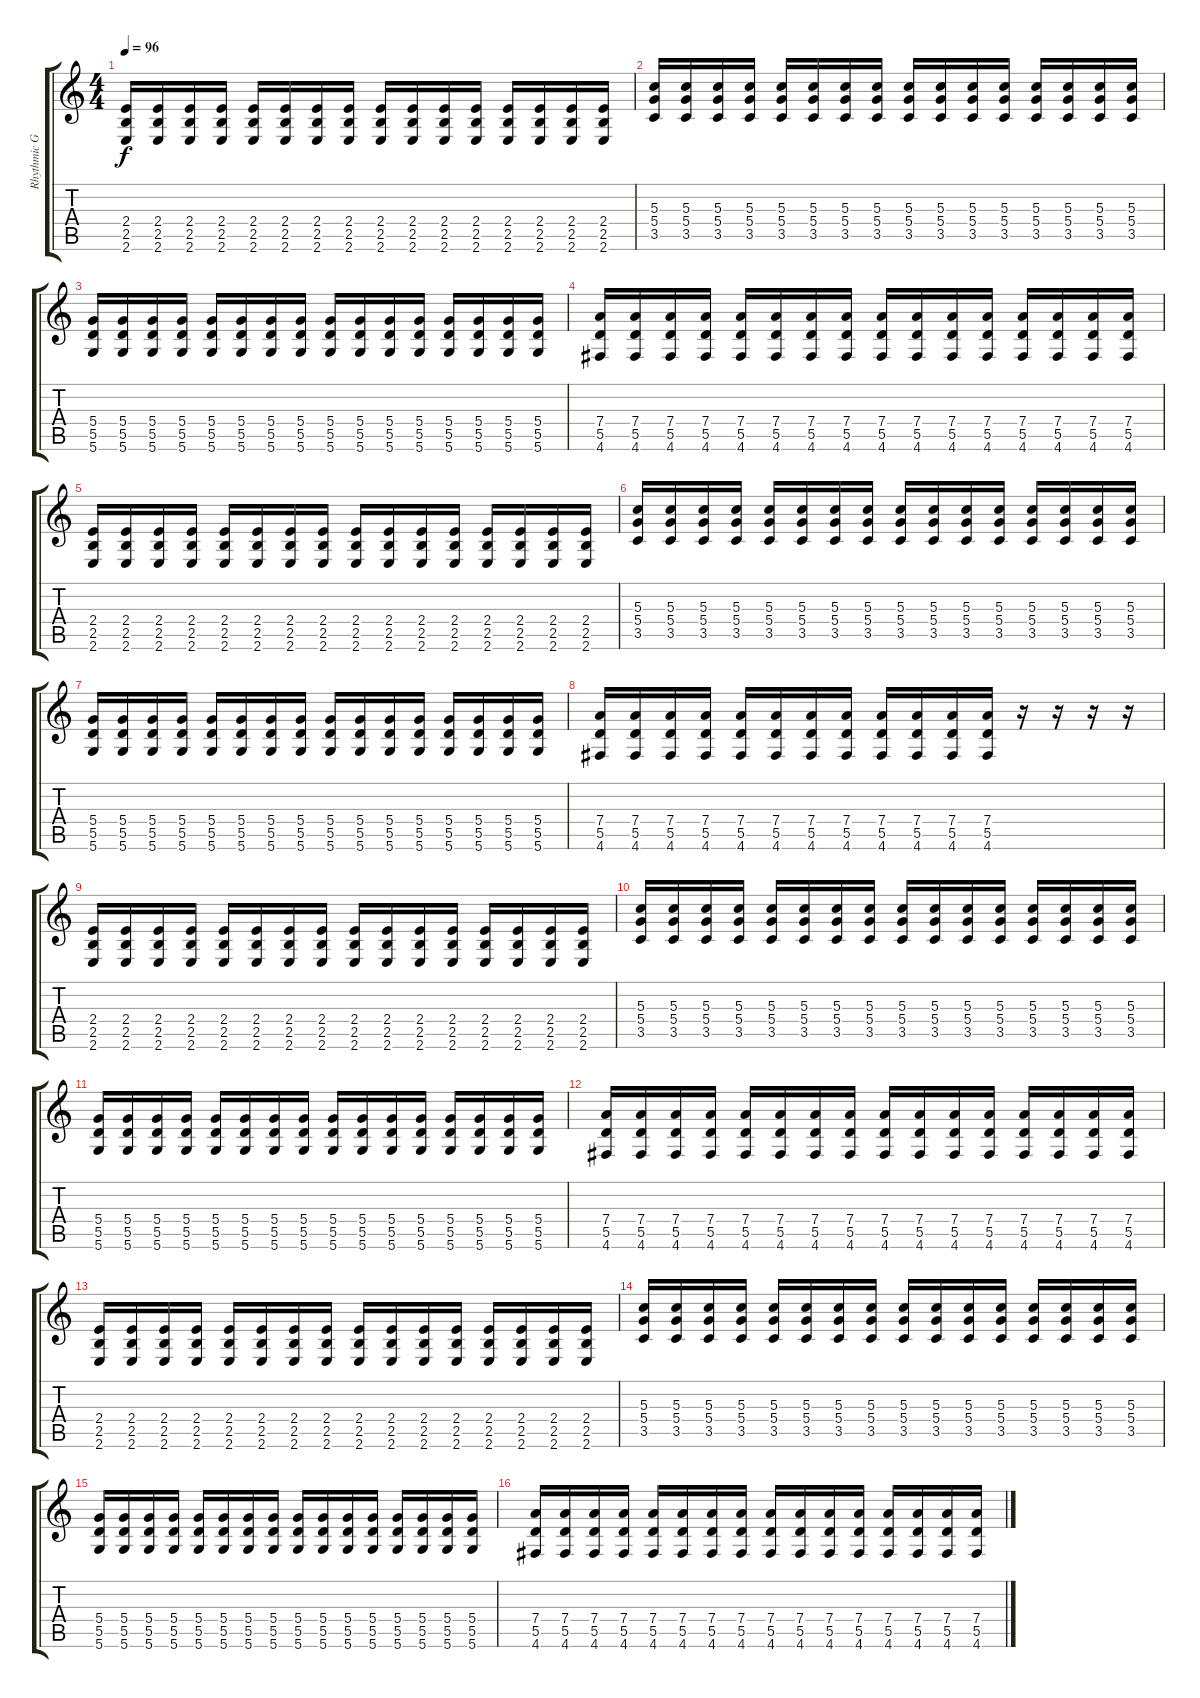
\track ("Rhythmic Guitar" "Rhythmic G") {instrument distortionguitar}
\staff {score tabs}
\tuning (E4 B3 G3 D3 A2 D2) {hide}
\ts (4 4)
\tempo 96
\clef g2
\ks c
(2.4 2.5 2.6).16{dy f} (2.4 2.5 2.6).16 (2.4 2.5 2.6).16 (2.4 2.5 2.6).16 (2.4 2.5 2.6).16 (2.4 2.5 2.6).16 (2.4 2.5 2.6).16 (2.4 2.5 2.6).16 (2.4 2.5 2.6).16 (2.4 2.5 2.6).16 (2.4 2.5 2.6).16 (2.4 2.5 2.6).16 (2.4 2.5 2.6).16 (2.4 2.5 2.6).16 (2.4 2.5 2.6).16 (2.4 2.5 2.6).16 |
(5.3 5.4 3.5).16 (5.3 5.4 3.5).16 (5.3 5.4 3.5).16 (5.3 5.4 3.5).16 (5.3 5.4 3.5).16 (5.3 5.4 3.5).16 (5.3 5.4 3.5).16 (5.3 5.4 3.5).16 (5.3 5.4 3.5).16 (5.3 5.4 3.5).16 (5.3 5.4 3.5).16 (5.3 5.4 3.5).16 (5.3 5.4 3.5).16 (5.3 5.4 3.5).16 (5.3 5.4 3.5).16 (5.3 5.4 3.5).16 |
(5.4 5.5 5.6).16 (5.4 5.5 5.6).16 (5.4 5.5 5.6).16 (5.4 5.5 5.6).16 (5.4 5.5 5.6).16 (5.4 5.5 5.6).16 (5.4 5.5 5.6).16 (5.4 5.5 5.6).16 (5.4 5.5 5.6).16 (5.4 5.5 5.6).16 (5.4 5.5 5.6).16 (5.4 5.5 5.6).16 (5.4 5.5 5.6).16 (5.4 5.5 5.6).16 (5.4 5.5 5.6).16 (5.4 5.5 5.6).16 |
(7.4 5.5 4.6).16 (7.4 5.5 4.6).16 (7.4 5.5 4.6).16 (7.4 5.5 4.6).16 (7.4 5.5 4.6).16 (7.4 5.5 4.6).16 (7.4 5.5 4.6).16 (7.4 5.5 4.6).16 (7.4 5.5 4.6).16 (7.4 5.5 4.6).16 (7.4 5.5 4.6).16 (7.4 5.5 4.6).16 (7.4 5.5 4.6).16 (7.4 5.5 4.6).16 (7.4 5.5 4.6).16 (7.4 5.5 4.6).16 |
(2.4 2.5 2.6).16 (2.4 2.5 2.6).16 (2.4 2.5 2.6).16 (2.4 2.5 2.6).16 (2.4 2.5 2.6).16 (2.4 2.5 2.6).16 (2.4 2.5 2.6).16 (2.4 2.5 2.6).16 (2.4 2.5 2.6).16 (2.4 2.5 2.6).16 (2.4 2.5 2.6).16 (2.4 2.5 2.6).16 (2.4 2.5 2.6).16 (2.4 2.5 2.6).16 (2.4 2.5 2.6).16 (2.4 2.5 2.6).16 |
(5.3 5.4 3.5).16 (5.3 5.4 3.5).16 (5.3 5.4 3.5).16 (5.3 5.4 3.5).16 (5.3 5.4 3.5).16 (5.3 5.4 3.5).16 (5.3 5.4 3.5).16 (5.3 5.4 3.5).16 (5.3 5.4 3.5).16 (5.3 5.4 3.5).16 (5.3 5.4 3.5).16 (5.3 5.4 3.5).16 (5.3 5.4 3.5).16 (5.3 5.4 3.5).16 (5.3 5.4 3.5).16 (5.3 5.4 3.5).16 |
(5.4 5.5 5.6).16 (5.4 5.5 5.6).16 (5.4 5.5 5.6).16 (5.4 5.5 5.6).16 (5.4 5.5 5.6).16 (5.4 5.5 5.6).16 (5.4 5.5 5.6).16 (5.4 5.5 5.6).16 (5.4 5.5 5.6).16 (5.4 5.5 5.6).16 (5.4 5.5 5.6).16 (5.4 5.5 5.6).16 (5.4 5.5 5.6).16 (5.4 5.5 5.6).16 (5.4 5.5 5.6).16 (5.4 5.5 5.6).16 |
(7.4 5.5 4.6).16 (7.4 5.5 4.6).16 (7.4 5.5 4.6).16 (7.4 5.5 4.6).16 (7.4 5.5 4.6).16 (7.4 5.5 4.6).16 (7.4 5.5 4.6).16 (7.4 5.5 4.6).16 (7.4 5.5 4.6).16 (7.4 5.5 4.6).16 (7.4 5.5 4.6).16 (7.4 5.5 4.6).16 r.16 r.16 r.16 r.16 |
(2.4 2.5 2.6).16 (2.4 2.5 2.6).16 (2.4 2.5 2.6).16 (2.4 2.5 2.6).16 (2.4 2.5 2.6).16 (2.4 2.5 2.6).16 (2.4 2.5 2.6).16 (2.4 2.5 2.6).16 (2.4 2.5 2.6).16 (2.4 2.5 2.6).16 (2.4 2.5 2.6).16 (2.4 2.5 2.6).16 (2.4 2.5 2.6).16 (2.4 2.5 2.6).16 (2.4 2.5 2.6).16 (2.4 2.5 2.6).16 |
(5.3 5.4 3.5).16 (5.3 5.4 3.5).16 (5.3 5.4 3.5).16 (5.3 5.4 3.5).16 (5.3 5.4 3.5).16 (5.3 5.4 3.5).16 (5.3 5.4 3.5).16 (5.3 5.4 3.5).16 (5.3 5.4 3.5).16 (5.3 5.4 3.5).16 (5.3 5.4 3.5).16 (5.3 5.4 3.5).16 (5.3 5.4 3.5).16 (5.3 5.4 3.5).16 (5.3 5.4 3.5).16 (5.3 5.4 3.5).16 |
(5.4 5.5 5.6).16 (5.4 5.5 5.6).16 (5.4 5.5 5.6).16 (5.4 5.5 5.6).16 (5.4 5.5 5.6).16 (5.4 5.5 5.6).16 (5.4 5.5 5.6).16 (5.4 5.5 5.6).16 (5.4 5.5 5.6).16 (5.4 5.5 5.6).16 (5.4 5.5 5.6).16 (5.4 5.5 5.6).16 (5.4 5.5 5.6).16 (5.4 5.5 5.6).16 (5.4 5.5 5.6).16 (5.4 5.5 5.6).16 |
(7.4 5.5 4.6).16 (7.4 5.5 4.6).16 (7.4 5.5 4.6).16 (7.4 5.5 4.6).16 (7.4 5.5 4.6).16 (7.4 5.5 4.6).16 (7.4 5.5 4.6).16 (7.4 5.5 4.6).16 (7.4 5.5 4.6).16 (7.4 5.5 4.6).16 (7.4 5.5 4.6).16 (7.4 5.5 4.6).16 (7.4 5.5 4.6).16 (7.4 5.5 4.6).16 (7.4 5.5 4.6).16 (7.4 5.5 4.6).16 |
(2.4 2.5 2.6).16 (2.4 2.5 2.6).16 (2.4 2.5 2.6).16 (2.4 2.5 2.6).16 (2.4 2.5 2.6).16 (2.4 2.5 2.6).16 (2.4 2.5 2.6).16 (2.4 2.5 2.6).16 (2.4 2.5 2.6).16 (2.4 2.5 2.6).16 (2.4 2.5 2.6).16 (2.4 2.5 2.6).16 (2.4 2.5 2.6).16 (2.4 2.5 2.6).16 (2.4 2.5 2.6).16 (2.4 2.5 2.6).16 |
(5.3 5.4 3.5).16 (5.3 5.4 3.5).16 (5.3 5.4 3.5).16 (5.3 5.4 3.5).16 (5.3 5.4 3.5).16 (5.3 5.4 3.5).16 (5.3 5.4 3.5).16 (5.3 5.4 3.5).16 (5.3 5.4 3.5).16 (5.3 5.4 3.5).16 (5.3 5.4 3.5).16 (5.3 5.4 3.5).16 (5.3 5.4 3.5).16 (5.3 5.4 3.5).16 (5.3 5.4 3.5).16 (5.3 5.4 3.5).16 |
(5.4 5.5 5.6).16 (5.4 5.5 5.6).16 (5.4 5.5 5.6).16 (5.4 5.5 5.6).16 (5.4 5.5 5.6).16 (5.4 5.5 5.6).16 (5.4 5.5 5.6).16 (5.4 5.5 5.6).16 (5.4 5.5 5.6).16 (5.4 5.5 5.6).16 (5.4 5.5 5.6).16 (5.4 5.5 5.6).16 (5.4 5.5 5.6).16 (5.4 5.5 5.6).16 (5.4 5.5 5.6).16 (5.4 5.5 5.6).16 |
(7.4 5.5 4.6).16 (7.4 5.5 4.6).16 (7.4 5.5 4.6).16 (7.4 5.5 4.6).16 (7.4 5.5 4.6).16 (7.4 5.5 4.6).16 (7.4 5.5 4.6).16 (7.4 5.5 4.6).16 (7.4 5.5 4.6).16 (7.4 5.5 4.6).16 (7.4 5.5 4.6).16 (7.4 5.5 4.6).16 (7.4 5.5 4.6).16 (7.4 5.5 4.6).16 (7.4 5.5 4.6).16 (7.4 5.5 4.6).16
